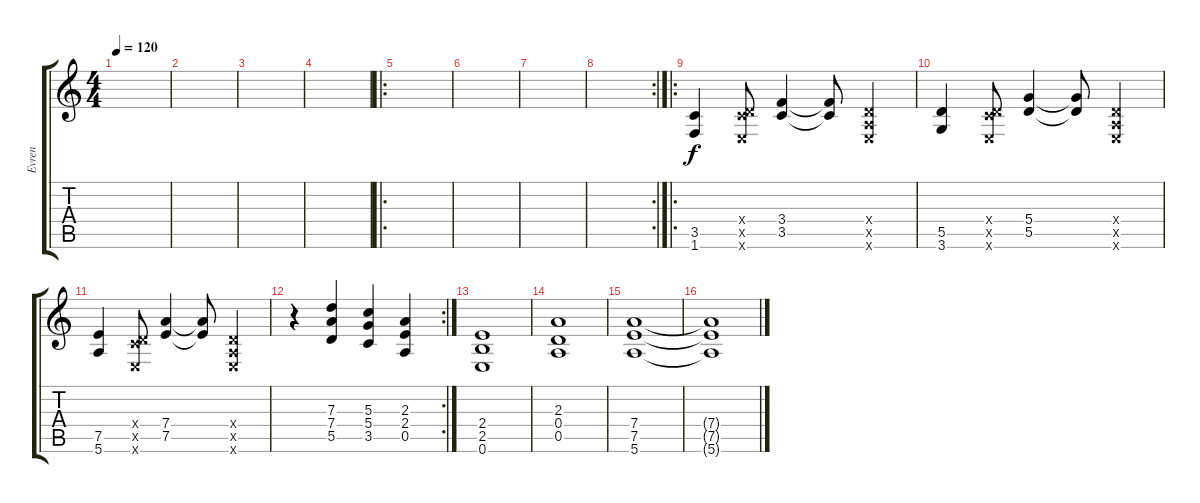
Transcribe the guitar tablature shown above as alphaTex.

\track ("Evren" "Evren") {instrument distortionguitar}
\staff {score tabs}
\tuning (E4 B3 G3 D3 A2 E2) {hide}
\ts (4 4)
\tempo 120
\clef g2
\ks c
|
|
|
|
\ro
|
|
|
\rc 2
|
\ro
(3.5 1.6).4 (0.4{x} 3.5{x} 0.6{x}).8 (3.4 3.5).4 (3.4{t} 3.5{t}).8 (0.4{x} 0.5{x} 0.6{x}).4 |
(5.5 3.6).4 (0.4{x} 3.5{x} 0.6{x}).8 (5.4 5.5).4 (5.4{t} 5.5{t}).8 (0.4{x} 0.5{x} 0.6{x}).4 |
(7.5 5.6).4 (0.4{x} 3.5{x} 0.6{x}).8 (7.4 7.5).4 (7.4{t} 7.5{t}).8 (0.4{x} 0.5{x} 0.6{x}).4 |
\rc 2
r.4 (7.3 7.4 5.5).4 (5.3 5.4 3.5).4 (2.3 2.4 0.5).4 |
(2.4 2.5 0.6).1 |
(2.3 0.4 0.5).1 |
(7.4 7.5 5.6).1 |
(7.4{t} 7.5{t} 5.6{t}).1
